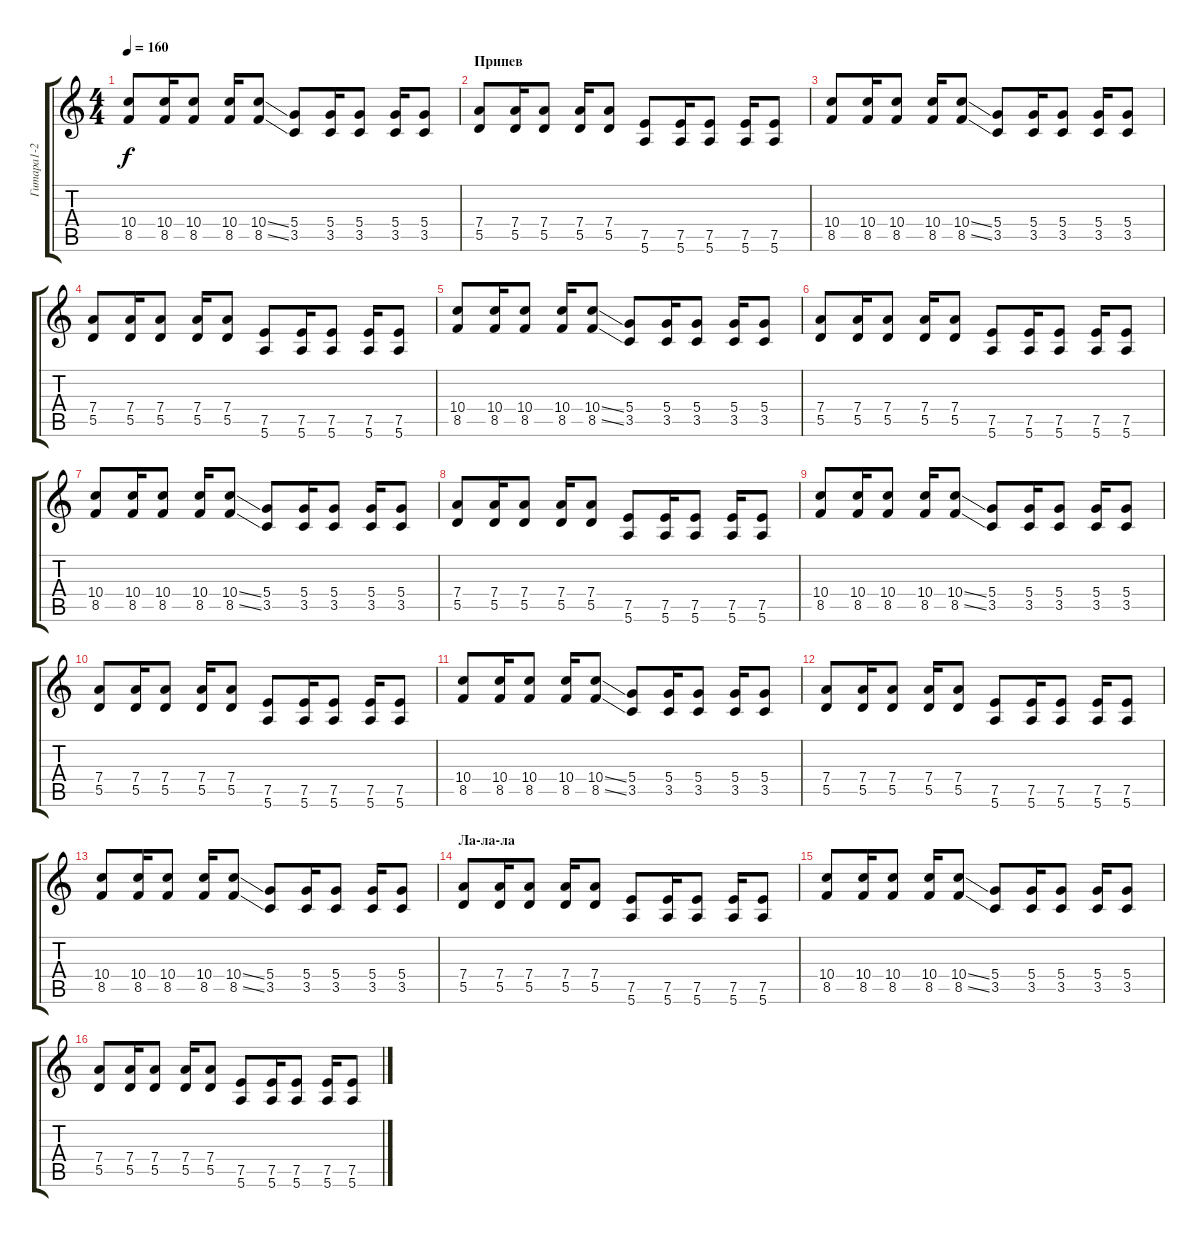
\track ("Гитара1-2" "Гитара1-2") {instrument distortionguitar}
\staff {score tabs}
\tuning (E4 B3 G3 D3 A2 E2) {hide}
\ts (4 4)
\tempo 160
\clef g2
\ks c
(10.4 8.5).8{dy f} (10.4 8.5).16 (10.4 8.5).8 (10.4 8.5).16 (10.4{ss} 8.5{ss}).8 (5.4 3.5).8 (5.4 3.5).16 (5.4 3.5).8 (5.4 3.5).16 (5.4 3.5).8 |
\section ("" "Припев")
(7.4 5.5).8 (7.4 5.5).16 (7.4 5.5).8 (7.4 5.5).16 (7.4 5.5).8 (7.5 5.6).8 (7.5 5.6).16 (7.5 5.6).8 (7.5 5.6).16 (7.5 5.6).8 |
(10.4 8.5).8 (10.4 8.5).16 (10.4 8.5).8 (10.4 8.5).16 (10.4{ss} 8.5{ss}).8 (5.4 3.5).8 (5.4 3.5).16 (5.4 3.5).8 (5.4 3.5).16 (5.4 3.5).8 |
(7.4 5.5).8 (7.4 5.5).16 (7.4 5.5).8 (7.4 5.5).16 (7.4 5.5).8 (7.5 5.6).8 (7.5 5.6).16 (7.5 5.6).8 (7.5 5.6).16 (7.5 5.6).8 |
(10.4 8.5).8 (10.4 8.5).16 (10.4 8.5).8 (10.4 8.5).16 (10.4{ss} 8.5{ss}).8 (5.4 3.5).8 (5.4 3.5).16 (5.4 3.5).8 (5.4 3.5).16 (5.4 3.5).8 |
(7.4 5.5).8 (7.4 5.5).16 (7.4 5.5).8 (7.4 5.5).16 (7.4 5.5).8 (7.5 5.6).8 (7.5 5.6).16 (7.5 5.6).8 (7.5 5.6).16 (7.5 5.6).8 |
(10.4 8.5).8 (10.4 8.5).16 (10.4 8.5).8 (10.4 8.5).16 (10.4{ss} 8.5{ss}).8 (5.4 3.5).8 (5.4 3.5).16 (5.4 3.5).8 (5.4 3.5).16 (5.4 3.5).8 |
(7.4 5.5).8 (7.4 5.5).16 (7.4 5.5).8 (7.4 5.5).16 (7.4 5.5).8 (7.5 5.6).8 (7.5 5.6).16 (7.5 5.6).8 (7.5 5.6).16 (7.5 5.6).8 |
(10.4 8.5).8 (10.4 8.5).16 (10.4 8.5).8 (10.4 8.5).16 (10.4{ss} 8.5{ss}).8 (5.4 3.5).8 (5.4 3.5).16 (5.4 3.5).8 (5.4 3.5).16 (5.4 3.5).8 |
(7.4 5.5).8 (7.4 5.5).16 (7.4 5.5).8 (7.4 5.5).16 (7.4 5.5).8 (7.5 5.6).8 (7.5 5.6).16 (7.5 5.6).8 (7.5 5.6).16 (7.5 5.6).8 |
(10.4 8.5).8 (10.4 8.5).16 (10.4 8.5).8 (10.4 8.5).16 (10.4{ss} 8.5{ss}).8 (5.4 3.5).8 (5.4 3.5).16 (5.4 3.5).8 (5.4 3.5).16 (5.4 3.5).8 |
(7.4 5.5).8 (7.4 5.5).16 (7.4 5.5).8 (7.4 5.5).16 (7.4 5.5).8 (7.5 5.6).8 (7.5 5.6).16 (7.5 5.6).8 (7.5 5.6).16 (7.5 5.6).8 |
(10.4 8.5).8 (10.4 8.5).16 (10.4 8.5).8 (10.4 8.5).16 (10.4{ss} 8.5{ss}).8 (5.4 3.5).8 (5.4 3.5).16 (5.4 3.5).8 (5.4 3.5).16 (5.4 3.5).8 |
\section ("" "Ла-ла-ла")
(7.4 5.5).8 (7.4 5.5).16 (7.4 5.5).8 (7.4 5.5).16 (7.4 5.5).8 (7.5 5.6).8 (7.5 5.6).16 (7.5 5.6).8 (7.5 5.6).16 (7.5 5.6).8 |
(10.4 8.5).8 (10.4 8.5).16 (10.4 8.5).8 (10.4 8.5).16 (10.4{ss} 8.5{ss}).8 (5.4 3.5).8 (5.4 3.5).16 (5.4 3.5).8 (5.4 3.5).16 (5.4 3.5).8 |
(7.4 5.5).8 (7.4 5.5).16 (7.4 5.5).8 (7.4 5.5).16 (7.4 5.5).8 (7.5 5.6).8 (7.5 5.6).16 (7.5 5.6).8 (7.5 5.6).16 (7.5 5.6).8
